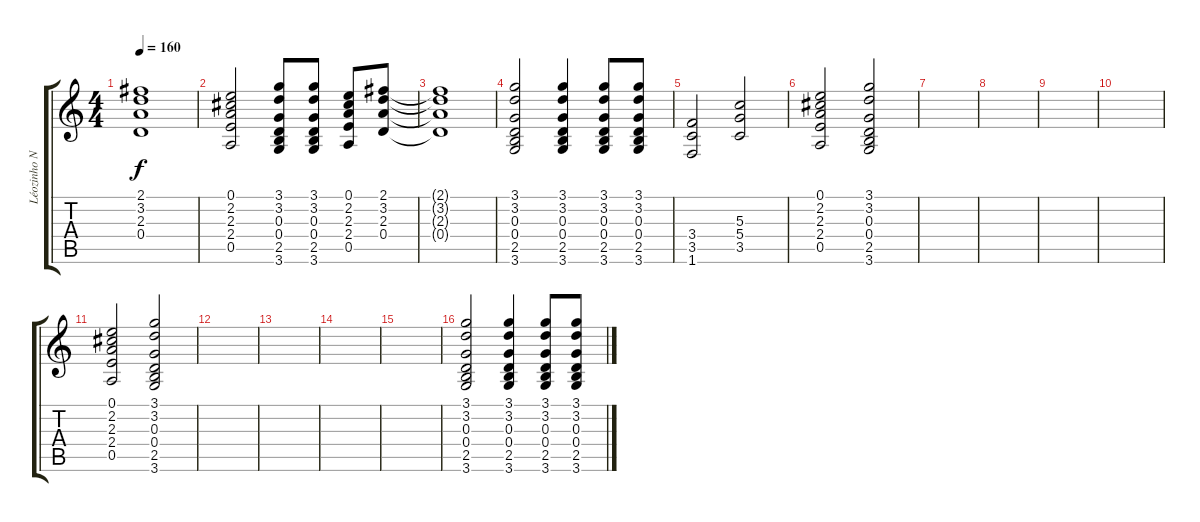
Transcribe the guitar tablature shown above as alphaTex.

\track ("Léozinho Nastácia" "Léozinho N") {instrument electricguitarclean}
\staff {score tabs}
\tuning (E4 B3 G3 D3 A2 E2) {hide}
\ts (4 4)
\tempo 160
\clef g2
\ks c
(2.1{t} 3.2{t} 2.3{t} 0.4{t}).1{dy f} |
(0.1 2.2 2.3 2.4 0.5).2 (3.1 3.2 0.3 0.4 2.5 3.6).8 (3.1 3.2 0.3 0.4 2.5 3.6).8 (0.1 2.2 2.3 2.4 0.5).8 (2.1 3.2 2.3 0.4).8 |
(2.1{t} 3.2{t} 2.3{t} 0.4{t}).1 |
(3.1 3.2 0.3 0.4 2.5 3.6).2 (3.1 3.2 0.3 0.4 2.5 3.6).4 (3.1 3.2 0.3 0.4 2.5 3.6).8 (3.1 3.2 0.3 0.4 2.5 3.6).8 |
(3.4 3.5 1.6).2 (5.3 5.4 3.5).2 |
(0.1 2.2 2.3 2.4 0.5).2 (3.1 3.2 0.3 0.4 2.5 3.6).2 |
|
|
|
|
(0.1 2.2 2.3 2.4 0.5).2 (3.1 3.2 0.3 0.4 2.5 3.6).2 |
|
|
|
|
(3.1 3.2 0.3 0.4 2.5 3.6).2 (3.1 3.2 0.3 0.4 2.5 3.6).4 (3.1 3.2 0.3 0.4 2.5 3.6).8 (3.1 3.2 0.3 0.4 2.5 3.6).8
